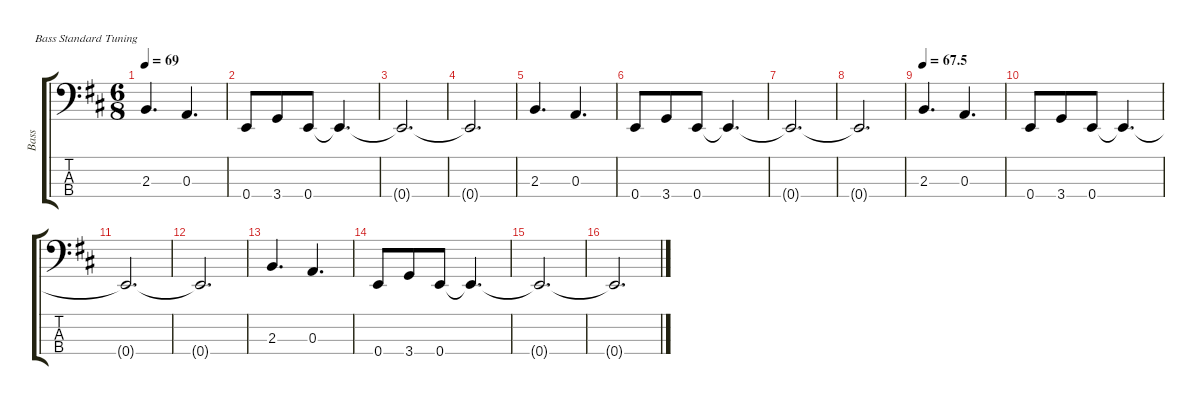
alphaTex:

\defaultSystemsLayout 4
\hideDynamics
\bracketExtendMode groupsimilarinstruments
\firstSystemTrackNameMode fullname
\otherSystemsTrackNameOrientation horizontal
\track ("Bass" "bass") {defaultSystemsLayout 8 instrument electricbassfinger}
\staff {score tabs}
\tuning (G2 D2 A1 E1)
\ts (6 8)
\tempo 69
\clef f4
\ks bminor
2.3{acc forcenatural}.4{d dy ff beam Up} 0.3{acc forcenatural}.4{d beam Up} |
0.4{acc forcenatural}.8{beam Up} 3.4{acc forcenatural}.8{beam Up} 0.4{acc forcenatural}.8{beam Up} 0.4{t acc forcenatural}.4{d beam Up} |
0.4{t acc forcenatural}.2{d beam Up} |
0.4{t acc forcenatural}.2{d beam Up} |
2.3{acc forcenatural}.4{d beam Up} 0.3{acc forcenatural}.4{d beam Up} |
0.4{acc forcenatural}.8{beam Up} 3.4{acc forcenatural}.8{beam Up} 0.4{acc forcenatural}.8{beam Up} 0.4{t acc forcenatural}.4{d beam Up} |
0.4{t acc forcenatural}.2{d beam Up} |
0.4{t acc forcenatural}.2{d beam Up} |
\tempo
67.5 2.3{acc forcenatural}.4{d beam Up} 0.3{acc forcenatural}.4{d beam Up} |
0.4{acc forcenatural}.8{beam Up} 3.4{acc forcenatural}.8{beam Up} 0.4{acc forcenatural}.8{beam Up} 0.4{t acc forcenatural}.4{d beam Up} |
0.4{t acc forcenatural}.2{d beam Up} |
0.4{t acc forcenatural}.2{d beam Up} |
2.3{acc forcenatural}.4{d beam Up} 0.3{acc forcenatural}.4{d beam Up} |
0.4{acc forcenatural}.8{beam Up} 3.4{acc forcenatural}.8{beam Up} 0.4{acc forcenatural}.8{beam Up} 0.4{t acc forcenatural}.4{d beam Up} |
0.4{t acc forcenatural}.2{d beam Up} |
0.4{t acc forcenatural}.2{d beam Up}
